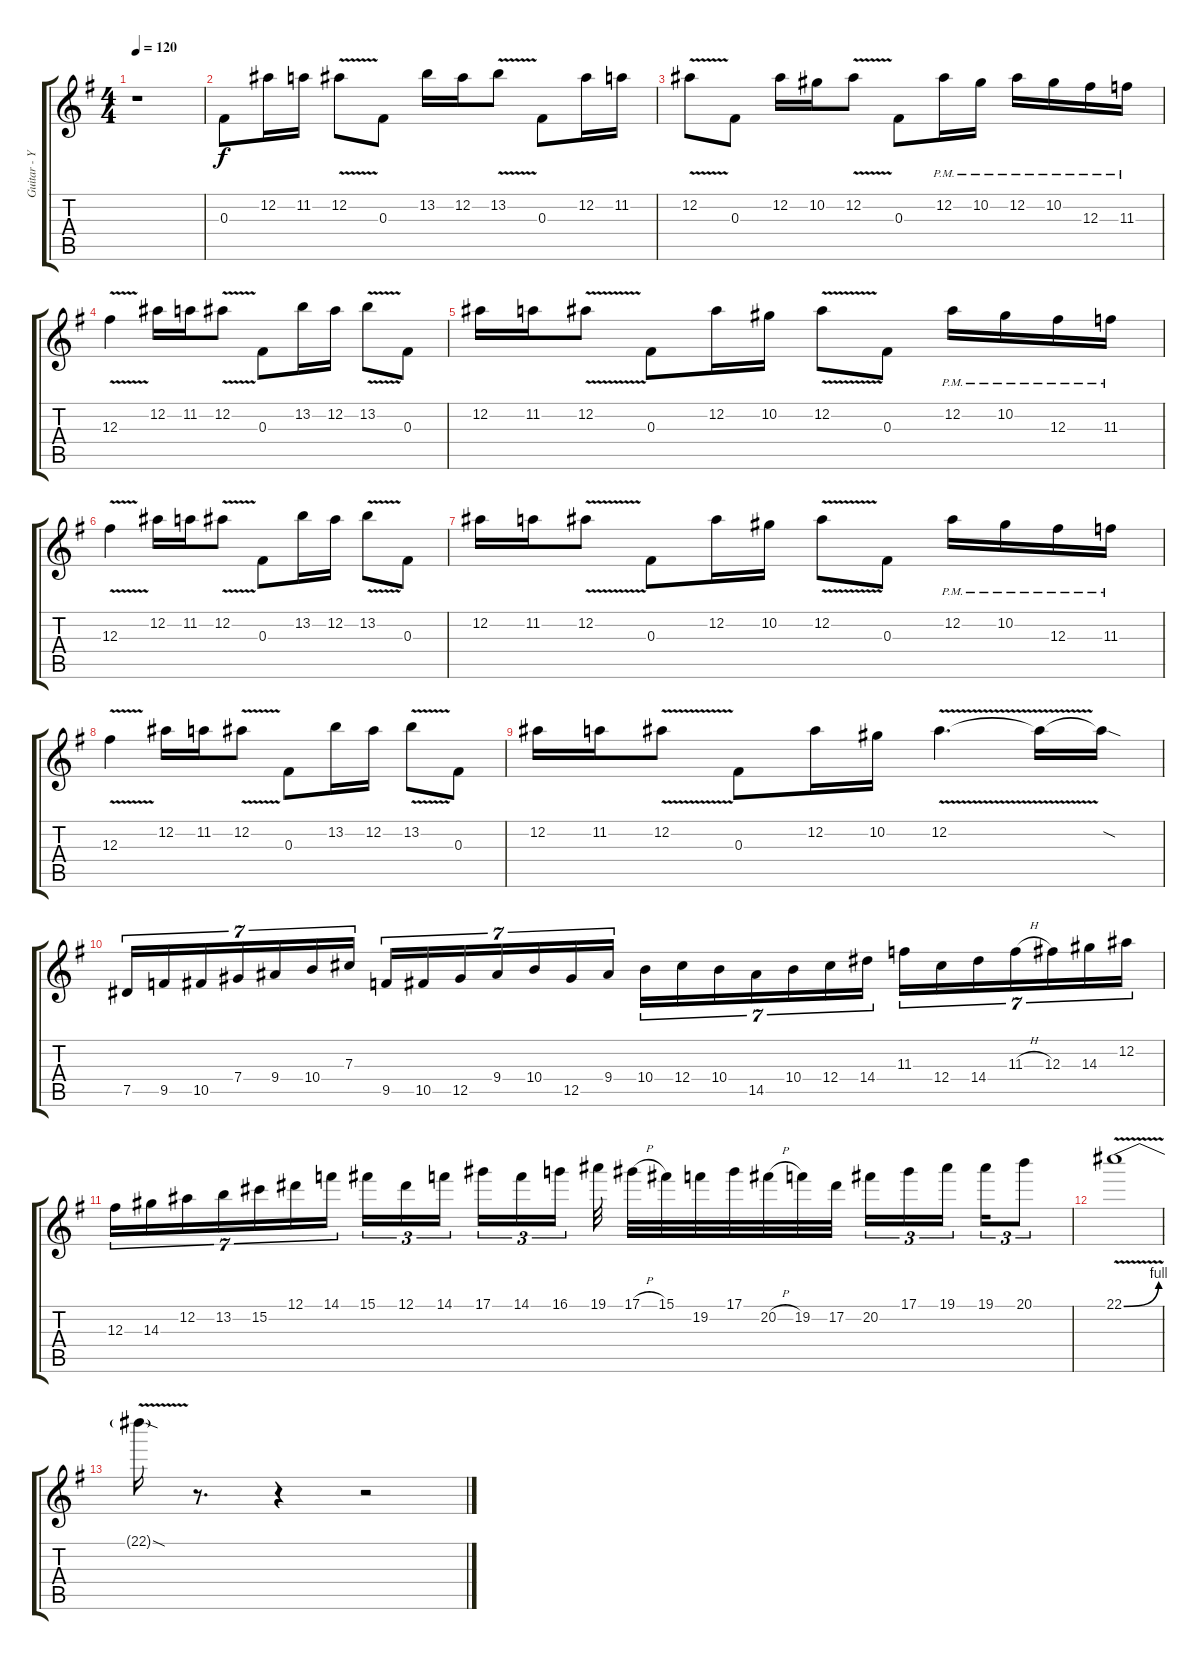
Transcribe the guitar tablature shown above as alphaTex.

\track ("Guitar - Yngwie J. Malmsteen" "Guitar - Y") {instrument overdrivenguitar}
\staff {score tabs}
\tuning (Eb4 Bb3 Gb3 Db3 Ab2 Eb2) {hide}
\ts (4 4)
\tempo 120
\clef g2
\ks eminor
r.1{dy f} |
0.3.8 12.2.16 11.2.16 12.2{v}.8 0.3.8 13.2.16 12.2.16 13.2{v}.8 0.3.8 12.2.16 11.2.16 |
12.2{v}.8 0.3.8 12.2.16 10.2.16 12.2{v}.8 0.3.8 12.2{pm}.16 10.2{pm}.16 12.2{pm}.16 10.2{pm}.16 12.3{pm}.16 11.3{pm}.16 |
12.3{v}.4 12.2.16 11.2.16 12.2{v}.8 0.3.8 13.2.16 12.2.16 13.2{v}.8 0.3.8 |
12.2.16 11.2.16 12.2{v}.8 0.3.8 12.2.16 10.2.16 12.2{v}.8 0.3.8 12.2{pm}.16 10.2{pm}.16 12.3{pm}.16 11.3{pm}.16 |
12.3{v}.4 12.2.16 11.2.16 12.2{v}.8 0.3.8 13.2.16 12.2.16 13.2{v}.8 0.3.8 |
12.2.16 11.2.16 12.2{v}.8 0.3.8 12.2.16 10.2.16 12.2{v}.8 0.3.8 12.2{pm}.16 10.2{pm}.16 12.3{pm}.16 11.3{pm}.16 |
12.3{v}.4 12.2.16 11.2.16 12.2{v}.8 0.3.8 13.2.16 12.2.16 13.2{v}.8 0.3.8 |
12.2.16 11.2.16 12.2{v}.8 0.3.8 12.2.16 10.2.16 12.2{v}.4{d} 12.2{t}.16 12.2{sod t}.16 |
7.5.16{tu (7 4) volume 13} 9.5.16{tu (7 4)} 10.5.16{tu (7 4)} 7.4.16{tu (7 4)} 9.4.16{tu (7 4)} 10.4.16{tu (7 4)} 7.3.16{tu (7 4)} 9.5.16{tu (7 4)} 10.5.16{tu (7 4)} 12.5.16{tu (7 4)} 9.4.16{tu (7 4)} 10.4.16{tu (7 4)} 12.5.16{tu (7 4)} 9.4.16{tu (7 4)} 10.4.16{tu (7 4)} 12.4.16{tu (7 4)} 10.4.16{tu (7 4)} 14.5.16{tu (7 4)} 10.4.16{tu (7 4)} 12.4.16{tu (7 4)} 14.4.16{tu (7 4)} 11.3.16{tu (7 4)} 12.4.16{tu (7 4)} 14.4.16{tu (7 4)} 11.3{h}.16{tu (7 4)} 12.3.16{tu (7 4)} 14.3.16{tu (7 4)} 12.2.16{tu (7 4)} |
12.3.16{tu (7 4)} 14.3.16{tu (7 4)} 12.2.16{tu (7 4)} 13.2.16{tu (7 4)} 15.2.16{tu (7 4)} 12.1.16{tu (7 4)} 14.1.16{tu (7 4)} 15.1.16{tu (3 2)} 12.1.16{tu (3 2)} 14.1.16{tu (3 2) beam splitsecondary} 17.1.16{tu (3 2)} 14.1.16{tu (3 2)} 16.1.16{tu (3 2)} 19.1.32 17.1{h}.32 15.1.32 19.2.32 17.1.32 20.2{h}.32 19.2.32 17.2.32 20.2.16{tu (3 2)} 17.1.16{tu (3 2)} 19.1.16{tu (3 2) beam splitsecondary} 19.1.16{tu (3 2)} 20.1.8{tu (3 2)} |
22.1{be (bend 0 0 60 4) v}.1 |
22.1{sod t}.16 r.8{d} r.4 r.2
